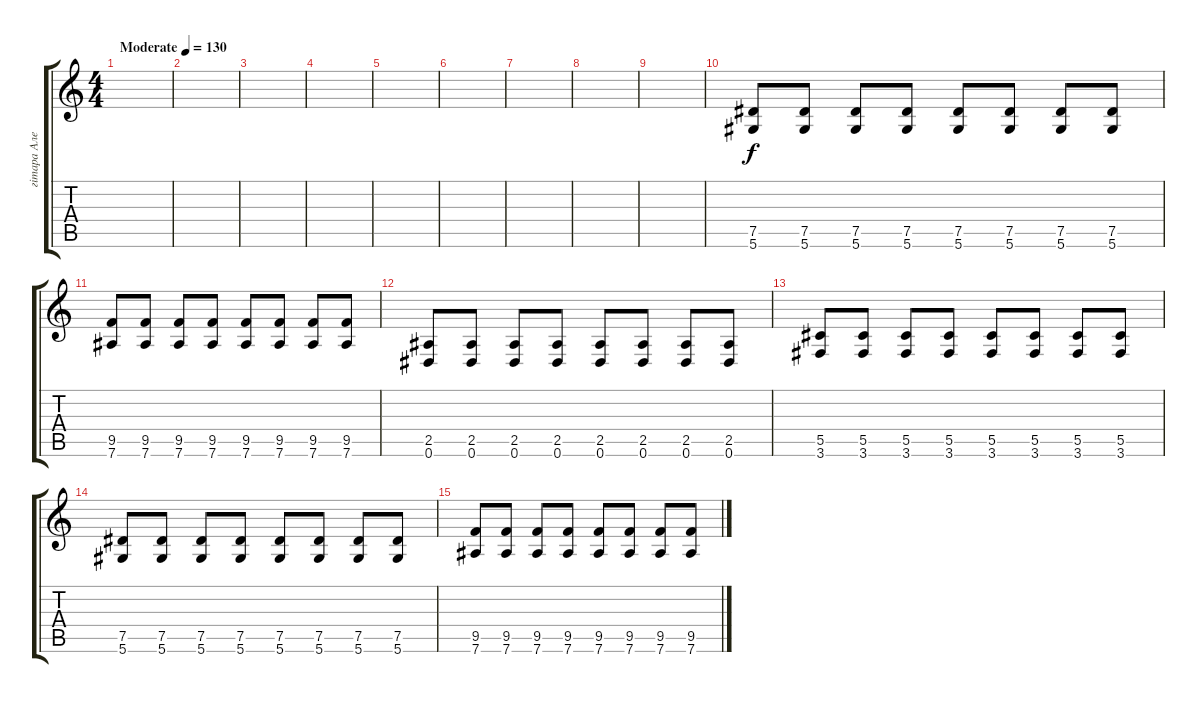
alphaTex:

\track ("гiтара Алесь" "гiтара Але") {instrument distortionguitar}
\staff {score tabs}
\tuning (Eb4 Bb3 Gb3 Db3 Ab2 Eb2) {hide}
\ts (4 4)
\tempo (130 "Moderate")
\clef g2
\ks c
|
|
|
|
|
|
|
|
|
(7.5 5.6).8 (7.5 5.6).8 (7.5 5.6).8 (7.5 5.6).8 (7.5 5.6).8 (7.5 5.6).8 (7.5 5.6).8 (7.5 5.6).8 |
(9.5 7.6).8 (9.5 7.6).8 (9.5 7.6).8 (9.5 7.6).8 (9.5 7.6).8 (9.5 7.6).8 (9.5 7.6).8 (9.5 7.6).8 |
(2.5 0.6).8 (2.5 0.6).8 (2.5 0.6).8 (2.5 0.6).8 (2.5 0.6).8 (2.5 0.6).8 (2.5 0.6).8 (2.5 0.6).8 |
(5.5 3.6).8 (5.5 3.6).8 (5.5 3.6).8 (5.5 3.6).8 (5.5 3.6).8 (5.5 3.6).8 (5.5 3.6).8 (5.5 3.6).8 |
(7.5 5.6).8 (7.5 5.6).8 (7.5 5.6).8 (7.5 5.6).8 (7.5 5.6).8 (7.5 5.6).8 (7.5 5.6).8 (7.5 5.6).8 |
(9.5 7.6).8 (9.5 7.6).8 (9.5 7.6).8 (9.5 7.6).8 (9.5 7.6).8 (9.5 7.6).8 (9.5 7.6).8 (9.5 7.6).8
